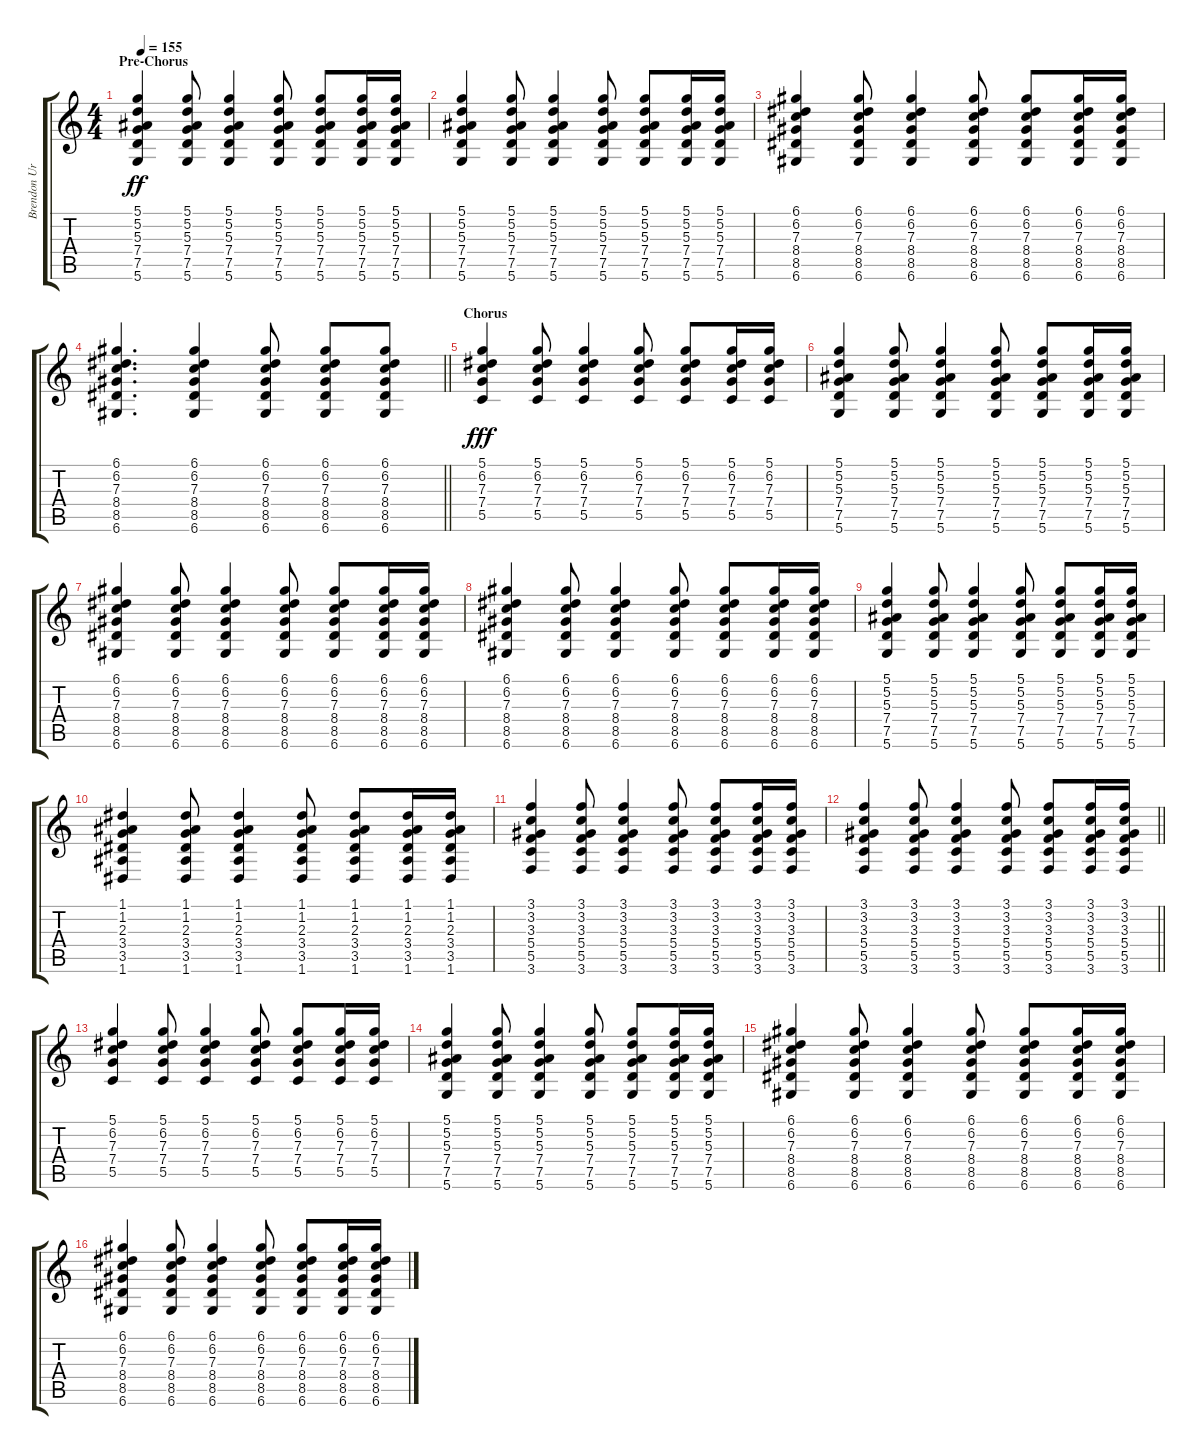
\track ("Brendon Uri" "Brendon Ur") {instrument acousticguitarsteel}
\staff {score tabs}
\tuning (D4 A3 F3 C3 G2 D2) {hide}
\ts (4 4)
\section ("" "Pre-Chorus")
\tempo 155
\clef g2
\ks c
(5.1 5.2 5.3 7.4 7.5 5.6).4{dy ff} (5.1 5.2 5.3 7.4 7.5 5.6).8 (5.1 5.2 5.3 7.4 7.5 5.6).4 (5.1 5.2 5.3 7.4 7.5 5.6).8 (5.1 5.2 5.3 7.4 7.5 5.6).8 (5.1 5.2 5.3 7.4 7.5 5.6).16 (5.1 5.2 5.3 7.4 7.5 5.6).16 |
(5.1 5.2 5.3 7.4 7.5 5.6).4 (5.1 5.2 5.3 7.4 7.5 5.6).8 (5.1 5.2 5.3 7.4 7.5 5.6).4 (5.1 5.2 5.3 7.4 7.5 5.6).8 (5.1 5.2 5.3 7.4 7.5 5.6).8 (5.1 5.2 5.3 7.4 7.5 5.6).16 (5.1 5.2 5.3 7.4 7.5 5.6).16 |
(6.1 6.2 7.3 8.4 8.5 6.6).4 (6.1 6.2 7.3 8.4 8.5 6.6).8 (6.1 6.2 7.3 8.4 8.5 6.6).4 (6.1 6.2 7.3 8.4 8.5 6.6).8 (6.1 6.2 7.3 8.4 8.5 6.6).8 (6.1 6.2 7.3 8.4 8.5 6.6).16 (6.1 6.2 7.3 8.4 8.5 6.6).16 |
\barLineRight lightlight
(6.1 6.2 7.3 8.4 8.5 6.6).4{d} (6.1 6.2 7.3 8.4 8.5 6.6).4 (6.1 6.2 7.3 8.4 8.5 6.6).8 (6.1 6.2 7.3 8.4 8.5 6.6).8 (6.1 6.2 7.3 8.4 8.5 6.6).8 |
\section ("" "Chorus")
(5.1 6.2 7.3 7.4 5.5).4{dy fff} (5.1 6.2 7.3 7.4 5.5).8 (5.1 6.2 7.3 7.4 5.5).4 (5.1 6.2 7.3 7.4 5.5).8 (5.1 6.2 7.3 7.4 5.5).8 (5.1 6.2 7.3 7.4 5.5).16 (5.1 6.2 7.3 7.4 5.5).16 |
(5.1 5.2 5.3 7.4 7.5 5.6).4 (5.1 5.2 5.3 7.4 7.5 5.6).8 (5.1 5.2 5.3 7.4 7.5 5.6).4 (5.1 5.2 5.3 7.4 7.5 5.6).8 (5.1 5.2 5.3 7.4 7.5 5.6).8 (5.1 5.2 5.3 7.4 7.5 5.6).16 (5.1 5.2 5.3 7.4 7.5 5.6).16 |
(6.1 6.2 7.3 8.4 8.5 6.6).4 (6.1 6.2 7.3 8.4 8.5 6.6).8 (6.1 6.2 7.3 8.4 8.5 6.6).4 (6.1 6.2 7.3 8.4 8.5 6.6).8 (6.1 6.2 7.3 8.4 8.5 6.6).8 (6.1 6.2 7.3 8.4 8.5 6.6).16 (6.1 6.2 7.3 8.4 8.5 6.6).16 |
(6.1 6.2 7.3 8.4 8.5 6.6).4 (6.1 6.2 7.3 8.4 8.5 6.6).8 (6.1 6.2 7.3 8.4 8.5 6.6).4 (6.1 6.2 7.3 8.4 8.5 6.6).8 (6.1 6.2 7.3 8.4 8.5 6.6).8 (6.1 6.2 7.3 8.4 8.5 6.6).16 (6.1 6.2 7.3 8.4 8.5 6.6).16 |
(5.1 5.2 5.3 7.4 7.5 5.6).4 (5.1 5.2 5.3 7.4 7.5 5.6).8 (5.1 5.2 5.3 7.4 7.5 5.6).4 (5.1 5.2 5.3 7.4 7.5 5.6).8 (5.1 5.2 5.3 7.4 7.5 5.6).8 (5.1 5.2 5.3 7.4 7.5 5.6).16 (5.1 5.2 5.3 7.4 7.5 5.6).16 |
(1.1 1.2 2.3 3.4 3.5 1.6).4 (1.1 1.2 2.3 3.4 3.5 1.6).8 (1.1 1.2 2.3 3.4 3.5 1.6).4 (1.1 1.2 2.3 3.4 3.5 1.6).8 (1.1 1.2 2.3 3.4 3.5 1.6).8 (1.1 1.2 2.3 3.4 3.5 1.6).16 (1.1 1.2 2.3 3.4 3.5 1.6).16 |
(3.1 3.2 3.3 5.4 5.5 3.6).4 (3.1 3.2 3.3 5.4 5.5 3.6).8 (3.1 3.2 3.3 5.4 5.5 3.6).4 (3.1 3.2 3.3 5.4 5.5 3.6).8 (3.1 3.2 3.3 5.4 5.5 3.6).8 (3.1 3.2 3.3 5.4 5.5 3.6).16 (3.1 3.2 3.3 5.4 5.5 3.6).16 |
\barLineRight lightlight
(3.1 3.2 3.3 5.4 5.5 3.6).4 (3.1 3.2 3.3 5.4 5.5 3.6).8 (3.1 3.2 3.3 5.4 5.5 3.6).4 (3.1 3.2 3.3 5.4 5.5 3.6).8 (3.1 3.2 3.3 5.4 5.5 3.6).8 (3.1 3.2 3.3 5.4 5.5 3.6).16 (3.1 3.2 3.3 5.4 5.5 3.6).16 |
(5.1 6.2 7.3 7.4 5.5).4 (5.1 6.2 7.3 7.4 5.5).8 (5.1 6.2 7.3 7.4 5.5).4 (5.1 6.2 7.3 7.4 5.5).8 (5.1 6.2 7.3 7.4 5.5).8 (5.1 6.2 7.3 7.4 5.5).16 (5.1 6.2 7.3 7.4 5.5).16 |
(5.1 5.2 5.3 7.4 7.5 5.6).4 (5.1 5.2 5.3 7.4 7.5 5.6).8 (5.1 5.2 5.3 7.4 7.5 5.6).4 (5.1 5.2 5.3 7.4 7.5 5.6).8 (5.1 5.2 5.3 7.4 7.5 5.6).8 (5.1 5.2 5.3 7.4 7.5 5.6).16 (5.1 5.2 5.3 7.4 7.5 5.6).16 |
(6.1 6.2 7.3 8.4 8.5 6.6).4 (6.1 6.2 7.3 8.4 8.5 6.6).8 (6.1 6.2 7.3 8.4 8.5 6.6).4 (6.1 6.2 7.3 8.4 8.5 6.6).8 (6.1 6.2 7.3 8.4 8.5 6.6).8 (6.1 6.2 7.3 8.4 8.5 6.6).16 (6.1 6.2 7.3 8.4 8.5 6.6).16 |
(6.1 6.2 7.3 8.4 8.5 6.6).4 (6.1 6.2 7.3 8.4 8.5 6.6).8 (6.1 6.2 7.3 8.4 8.5 6.6).4 (6.1 6.2 7.3 8.4 8.5 6.6).8 (6.1 6.2 7.3 8.4 8.5 6.6).8 (6.1 6.2 7.3 8.4 8.5 6.6).16 (6.1 6.2 7.3 8.4 8.5 6.6).16
